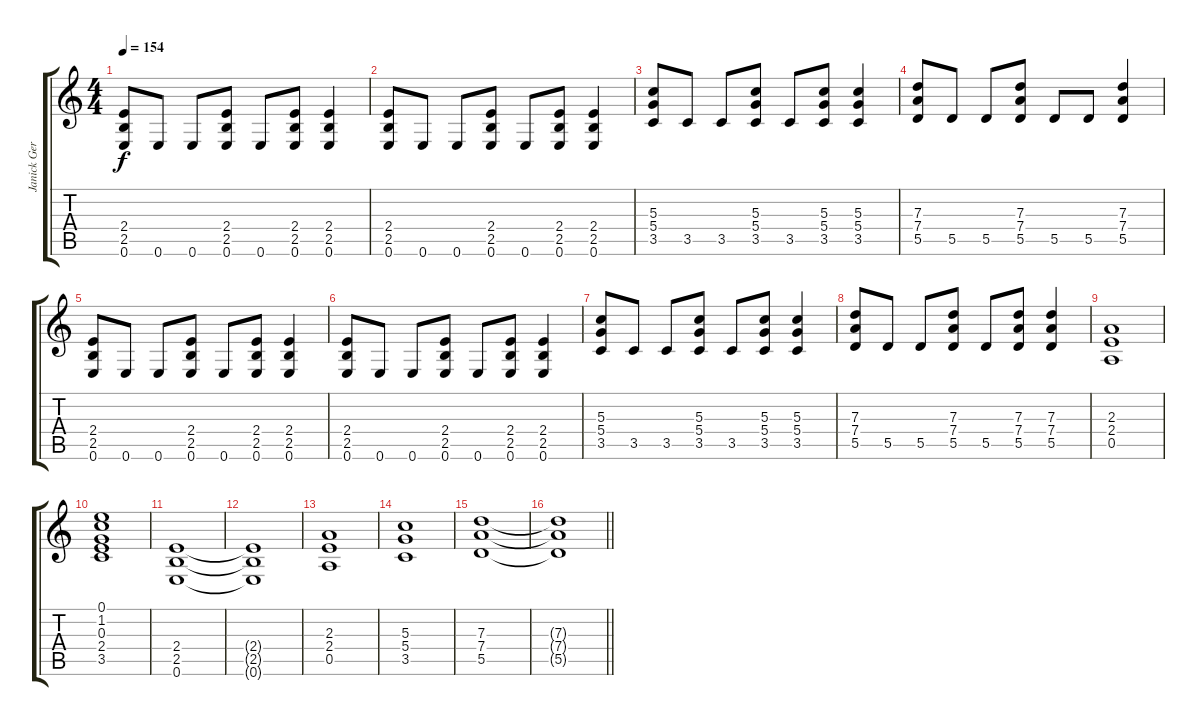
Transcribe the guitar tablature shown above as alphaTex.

\track ("Janick Gers" "Janick Ger") {instrument distortionguitar}
\staff {score tabs}
\tuning (E4 B3 G3 D3 A2 E2) {hide}
\ts (4 4)
\tempo 154
\clef g2
\ks c
(2.4 2.5 0.6).8{dy f} 0.6.8 0.6.8 (2.4 2.5 0.6).8 0.6.8 (2.4 2.5 0.6).8 (2.4 2.5 0.6).4 |
(2.4 2.5 0.6).8 0.6.8 0.6.8 (2.4 2.5 0.6).8 0.6.8 (2.4 2.5 0.6).8 (2.4 2.5 0.6).4 |
(5.3 5.4 3.5).8 3.5.8 3.5.8 (5.3 5.4 3.5).8 3.5.8 (5.3 5.4 3.5).8 (5.3 5.4 3.5).4 |
(7.3 7.4 5.5).8 5.5.8 5.5.8 (7.3 7.4 5.5).8 5.5.8 5.5.8 (7.3 7.4 5.5).4 |
(2.4 2.5 0.6).8 0.6.8 0.6.8 (2.4 2.5 0.6).8 0.6.8 (2.4 2.5 0.6).8 (2.4 2.5 0.6).4 |
(2.4 2.5 0.6).8 0.6.8 0.6.8 (2.4 2.5 0.6).8 0.6.8 (2.4 2.5 0.6).8 (2.4 2.5 0.6).4 |
(5.3 5.4 3.5).8 3.5.8 3.5.8 (5.3 5.4 3.5).8 3.5.8 (5.3 5.4 3.5).8 (5.3 5.4 3.5).4 |
(7.3 7.4 5.5).8 5.5.8 5.5.8 (7.3 7.4 5.5).8 5.5.8 (7.3 7.4 5.5).8 (7.3 7.4 5.5).4 |
(2.3 2.4 0.5).1 |
(0.1 1.2 0.3 2.4 3.5).1 |
(2.4 2.5 0.6).1 |
(2.4{t} 2.5{t} 0.6{t}).1 |
(2.3 2.4 0.5).1 |
(5.3 5.4 3.5).1 |
(7.3 7.4 5.5).1 |
\barLineRight lightlight
(7.3{t} 7.4{t} 5.5{t}).1
